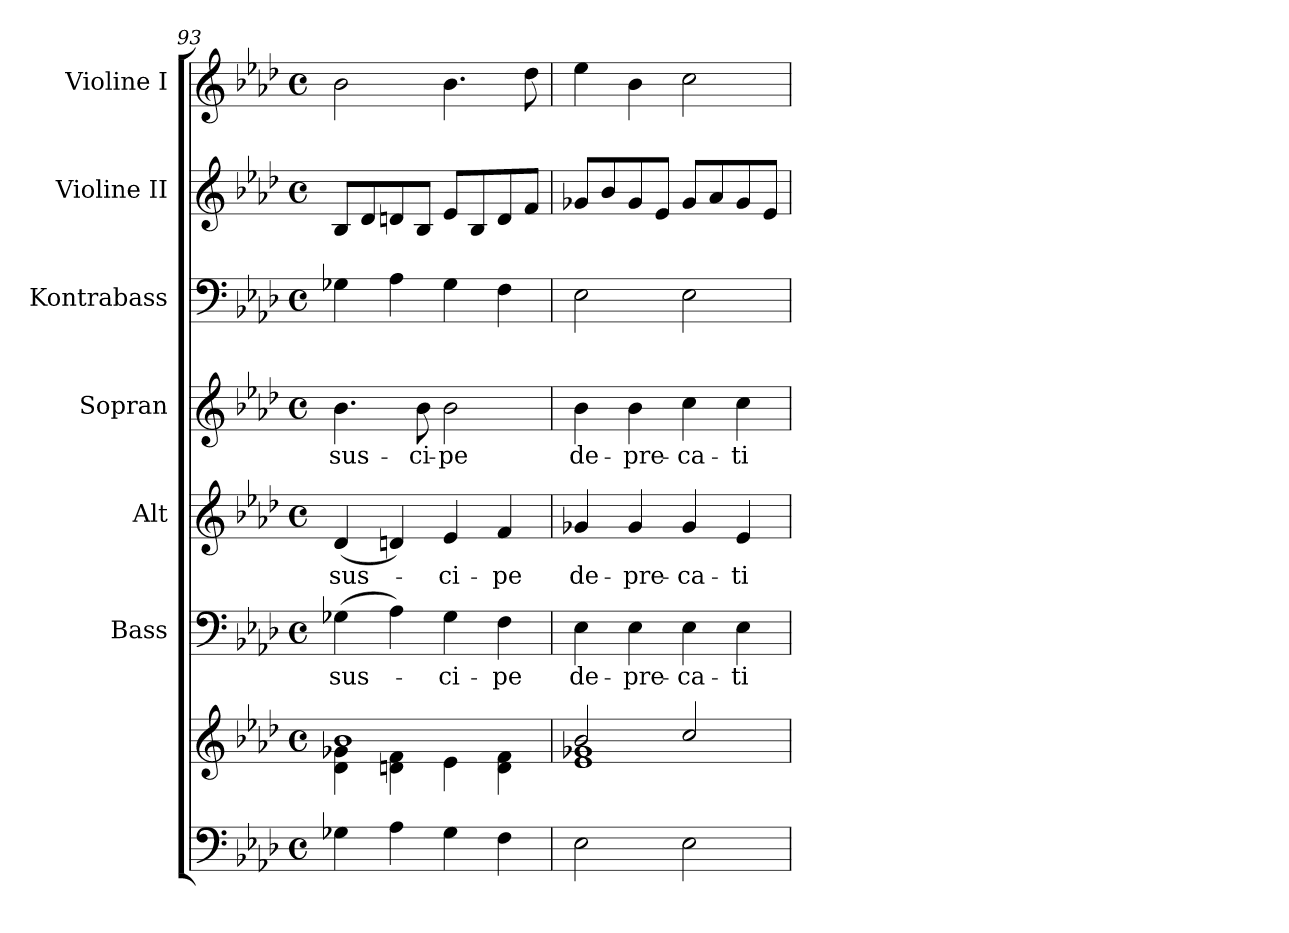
**kern	**kern	**kern	**text	**kern	**text	**kern	**text	**kern	**kern	**kern
*part7	*part7	*part6	*part6	*part5	*part5	*part4	*part4	*part3	*part2	*part1
*staff8	*staff7	*staff6	*staff6	*staff5	*staff5	*staff4	*staff4	*staff3	*staff2	*staff1
*	*	*I"Bass	*	*I"Alt	*	*I"Sopran	*	*I"Kontrabass	*I"Violine II	*I"Violine I
*	*	*I'B.	*	*I'A.	*	*I'S.	*	*I'Kb.	*I'Vl. II	*I'Vl. I
*clefF4	*clefG2	*clefF4	*	*clefG2	*	*clefG2	*	*clefF4	*clefG2	*clefG2
*	*	*	*	*	*	*	*	*ITrd7c12	*	*
*k[b-e-a-d-]	*k[b-e-a-d-]	*k[b-e-a-d-]	*	*k[b-e-a-d-]	*	*k[b-e-a-d-]	*	*k[b-e-a-d-]	*k[b-e-a-d-]	*k[b-e-a-d-]
*A-:	*A-:	*A-:	*	*A-:	*	*A-:	*	*A-:	*A-:	*A-:
*M4/4	*M4/4	*M4/4	*	*M4/4	*	*M4/4	*	*M4/4	*M4/4	*M4/4
*met(c)	*met(c)	*met(c)	*	*met(c)	*	*met(c)	*	*met(c)	*met(c)	*met(c)
=93	=93	=93	=93	=93	=93	=93	=93	=93	=93	=93
*	*^	*	*	*	*	*	*	*	*	*
!	!	!	!	!LO:LY:b	!	!LO:LY:b	!	!LO:LY:b	!	!	!
4G-X\	1b-	4d-\ 4g-X\	(>4G-X\	sus-	(<4d-/	sus-	4.b-\	sus-	4GG-X\	8B-/L	2b-\
.	.	.	.	.	.	.	.	.	.	8d-/	.
4A-\	.	4dn\ 4f\	4A-\)	.	4dn/)	.	.	.	4AA-\	8dn/	.
!	!	!	!	!	!	!	!	!LO:LY:b	!	!	!
.	.	.	.	.	.	.	8b-\	-ci-	.	8B-/J	.
!	!	!	!	!LO:LY:b	!	!LO:LY:b	!	!LO:LY:b	!	!	!
4G-\	.	4e-\	4G-\	-ci-	4e-/	-ci-	2b-\	-pe	4GG-\	8e-/L	4.b-\
.	.	.	.	.	.	.	.	.	.	8B-/	.
!	!	!	!	!LO:LY:b	!	!LO:LY:b	!	!	!	!	!
4F\	.	4d\ 4f\	4F\	-pe	4f/	-pe	.	.	4FF\	8d/	.
.	.	.	.	.	.	.	.	.	.	8f/J	8dd-\
=94	=94	=94	=94	=94	=94	=94	=94	=94	=94	=94	=94
!	!	!	!	!LO:LY:b	!	!LO:LY:b	!	!LO:LY:b	!	!	!
2E-\	2b-/	1e- 1g-X	4E-\	de-	4g-X/	de-	4b-\	de-	2EE-\	8g-X/L	4ee-\
.	.	.	.	.	.	.	.	.	.	8b-/	.
!	!	!	!	!LO:LY:b	!	!LO:LY:b	!	!LO:LY:b	!	!	!
.	.	.	4E-\	-pre-	4g-/	-pre-	4b-\	-pre-	.	8g-/	4b-\
.	.	.	.	.	.	.	.	.	.	8e-/J	.
!	!	!	!	!LO:LY:b	!	!LO:LY:b	!	!LO:LY:b	!	!	!
2E-\	2cc/	.	4E-\	-ca-	4g-/	-ca-	4cc\	-ca-	2EE-\	8g-/L	2cc\
.	.	.	.	.	.	.	.	.	.	8a-/	.
!	!	!	!	!LO:LY:b	!	!LO:LY:b	!	!LO:LY:b	!	!	!
.	.	.	4E-\	-ti-	4e-/	-ti-	4cc\	-ti-	.	8g-/	.
.	.	.	.	.	.	.	.	.	.	8e-/J	.
*	*v	*v	*	*	*	*	*	*	*	*	*
=	=	=	=	=	=	=	=	=	=	=
*-	*-	*-	*-	*-	*-	*-	*-	*-	*-	*-
